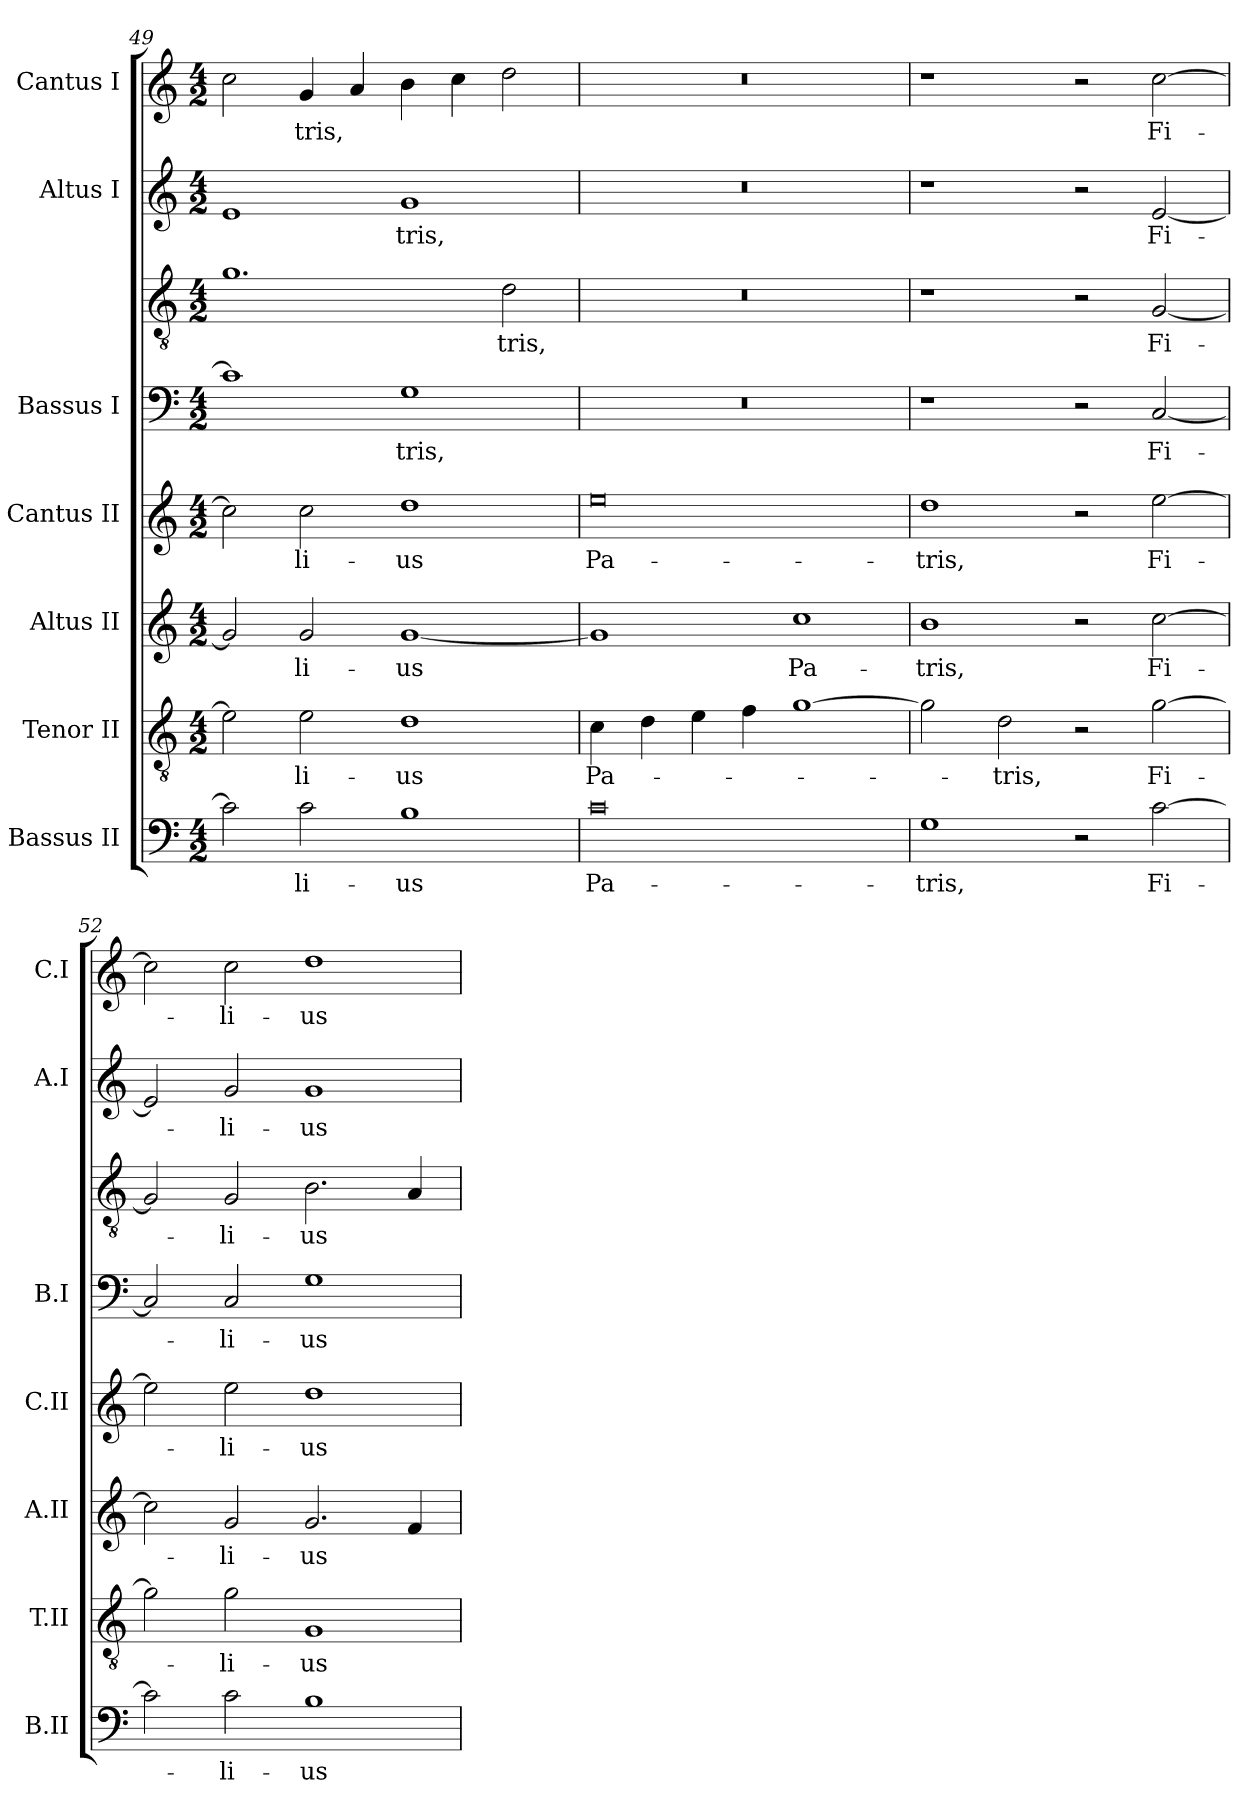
**kern	**text	**kern	**text	**kern	**text	**kern	**text	**kern	**text	**kern	**text	**kern	**text	**kern	**text
*part8	*part8	*part7	*part7	*part6	*part6	*part5	*part5	*part4	*part4	*part3	*part3	*part2	*part2	*part1	*part1
*staff8	*staff8	*staff7	*staff7	*staff6	*staff6	*staff5	*staff5	*staff4	*staff4	*staff3	*staff3	*staff2	*staff2	*staff1	*staff1
*I"Bassus II	*	*I"Tenor II	*	*I"Altus II	*	*I"Cantus II	*	*I"Bassus I	*	*	*	*I"Altus I	*	*I"Cantus I	*
*I'B.II	*	*I'T.II	*	*I'A.II	*	*I'C.II	*	*I'B.I	*	*	*	*I'A.I	*	*I'C.I	*
*clefF4	*	*clefGv2	*	*clefG2	*	*clefG2	*	*clefF4	*	*clefGv2	*	*clefG2	*	*clefG2	*
*	*	*ITrd7c12	*	*	*	*	*	*	*	*ITrd7c12	*	*	*	*	*
*k[]	*	*k[]	*	*k[]	*	*k[]	*	*k[]	*	*k[]	*	*k[]	*	*k[]	*
*C:	*	*C:	*	*C:	*	*C:	*	*C:	*	*C:	*	*C:	*	*C:	*
*M4/2	*	*M4/2	*	*M4/2	*	*M4/2	*	*M4/2	*	*M4/2	*	*M4/2	*	*M4/2	*
=49	=49	=49	=49	=49	=49	=49	=49	=49	=49	=49	=49	=49	=49	=49	=49
2c\]	.	2E\]	.	2g/]	.	2cc\]	.	1c\]	.	1.G\	.	1e/	.	2cc\	.
2c\	-li-	2E\	-li-	2g/	-li-	2cc\	-li-	.	.	.	.	.	.	4g/	-tris,
.	.	.	.	.	.	.	.	.	.	.	.	.	.	4a/	.
1B\	-us	1D\	-us	[1g/	-us	1dd\	-us	1G\	-tris,	.	.	1g/	-tris,	4b\	.
.	.	.	.	.	.	.	.	.	.	.	.	.	.	4cc\	.
.	.	.	.	.	.	.	.	.	.	2D\	-tris,	.	.	2dd\	.
=50	=50	=50	=50	=50	=50	=50	=50	=50	=50	=50	=50	=50	=50	=50	=50
0c\	Pa-	4C\	Pa-	1g/]	.	0ee\	Pa-	0r	.	0r	.	0r	.	0r	.
.	.	4D\	.	.	.	.	.	.	.	.	.	.	.	.	.
.	.	4E\	.	.	.	.	.	.	.	.	.	.	.	.	.
.	.	4F\	.	.	.	.	.	.	.	.	.	.	.	.	.
.	.	[1G\	.	1cc\	Pa-	.	.	.	.	.	.	.	.	.	.
=51	=51	=51	=51	=51	=51	=51	=51	=51	=51	=51	=51	=51	=51	=51	=51
1G\	-tris,	2G\]	.	1b\	-tris,	1dd\	-tris,	1r	.	1r	.	1r	.	1r	.
.	.	2D\	-tris,	.	.	.	.	.	.	.	.	.	.	.	.
2r	.	2r	.	2r	.	2r	.	2r	.	2r	.	2r	.	2r	.
[2c\	Fi-	[2G\	Fi-	[2cc\	Fi-	[2ee\	Fi-	[2C/	Fi-	[2GG/	Fi-	[2e/	Fi-	[2cc\	Fi-
=52	=52	=52	=52	=52	=52	=52	=52	=52	=52	=52	=52	=52	=52	=52	=52
2c\]	.	2G\]	.	2cc\]	.	2ee\]	.	2C/]	.	2GG/]	.	2e/]	.	2cc\]	.
2c\	-li-	2G\	-li-	2g/	-li-	2ee\	-li-	2C/	-li-	2GG/	-li-	2g/	-li-	2cc\	-li-
1B\	-us	1GG/	-us	2.g/	-us	1dd\	-us	1G\	-us	2.BB\	-us	1g/	-us	1dd\	-us
.	.	.	.	4f/	.	.	.	.	.	4AA/	.	.	.	.	.
=	=	=	=	=	=	=	=	=	=	=	=	=	=	=	=
*-	*-	*-	*-	*-	*-	*-	*-	*-	*-	*-	*-	*-	*-	*-	*-
